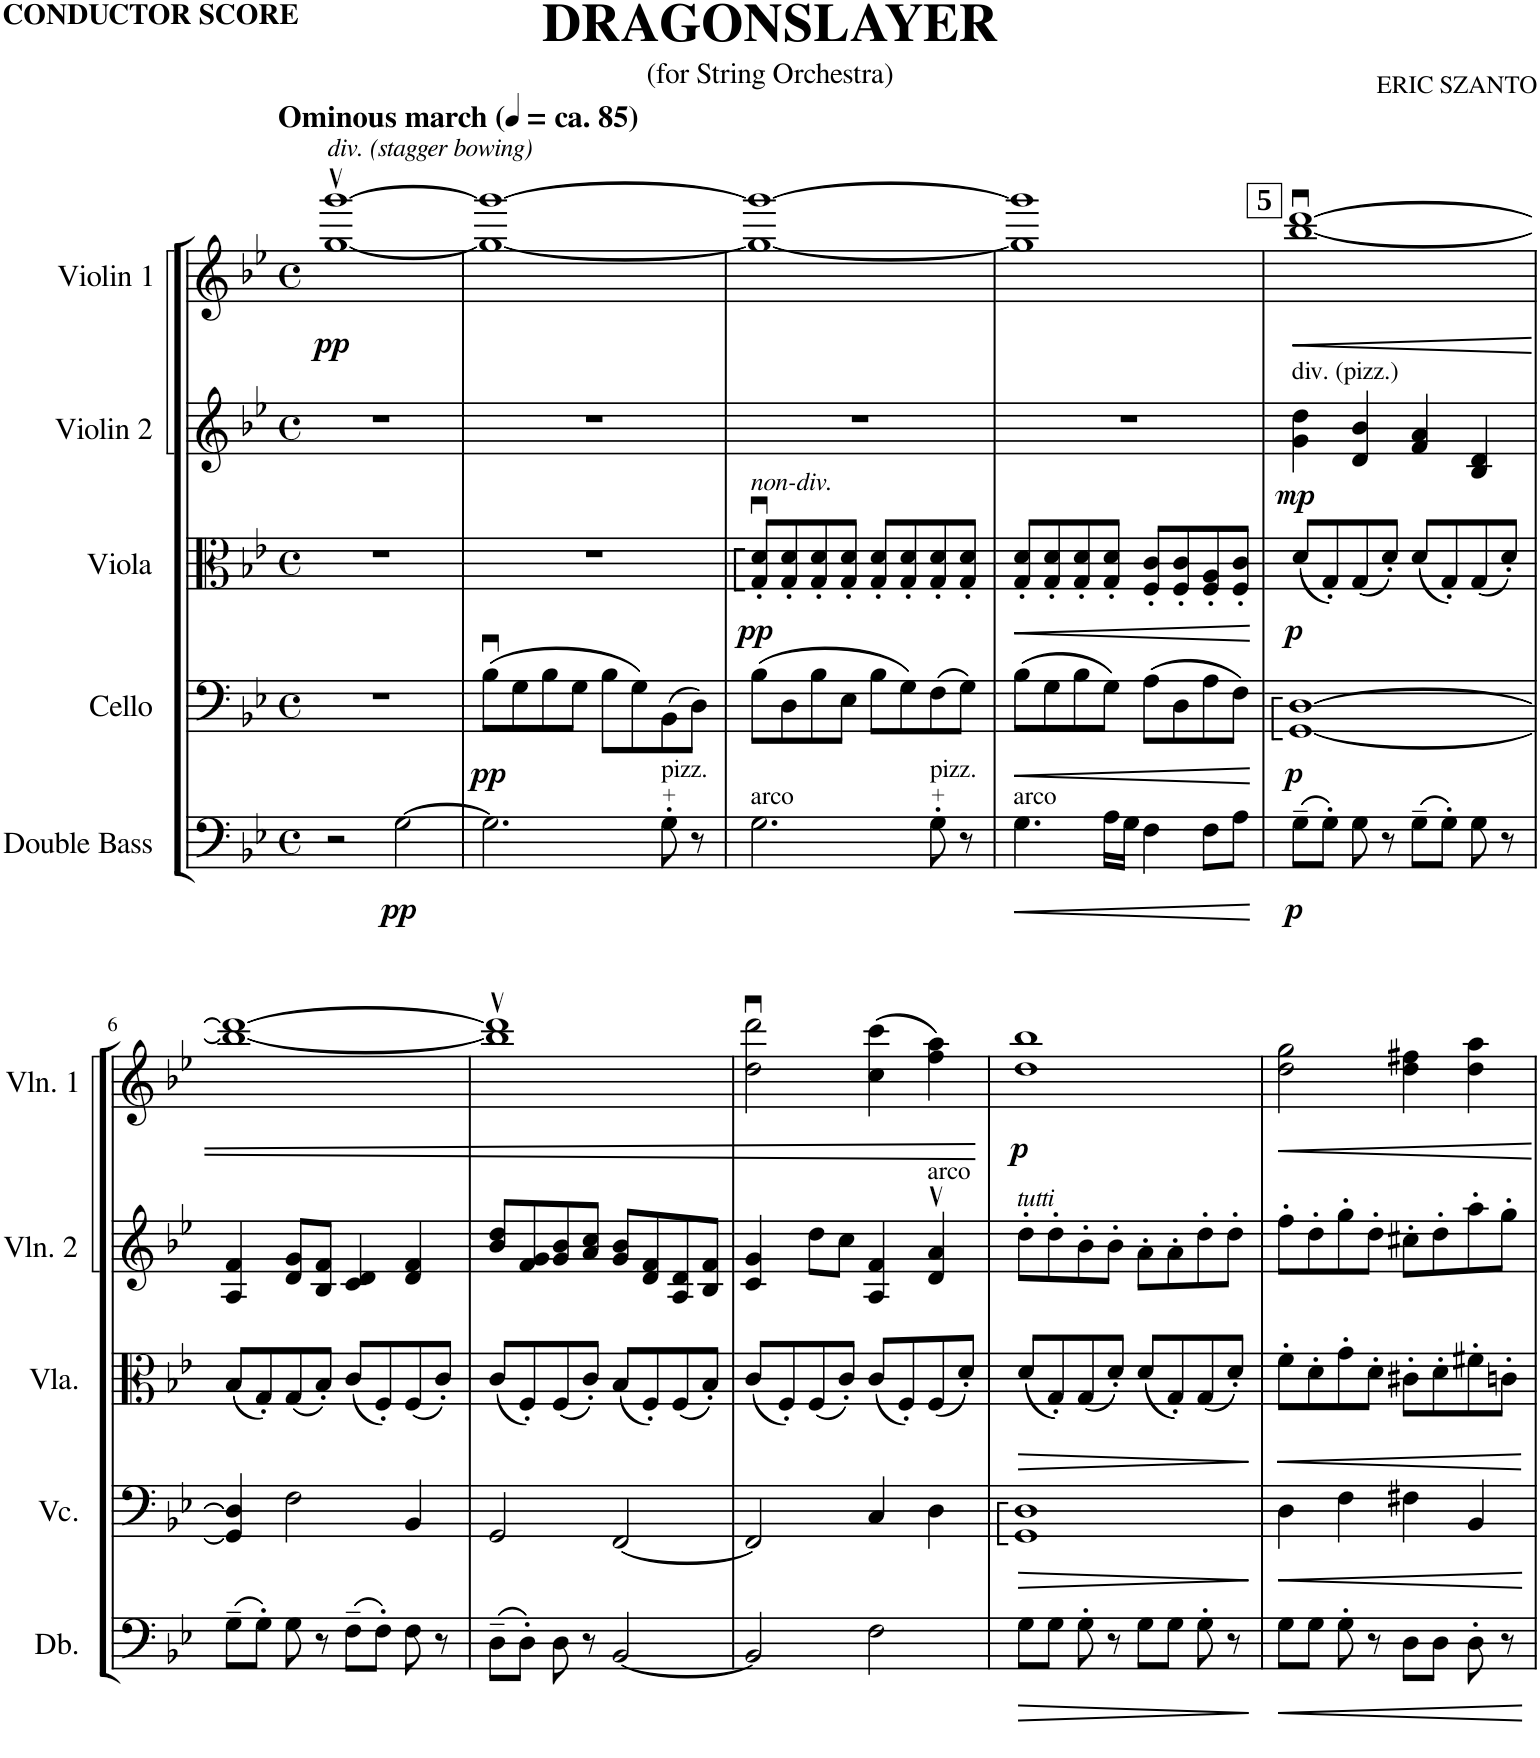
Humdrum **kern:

**kern	**dynam	**kern	**dynam	**kern	**dynam	**kern	**dynam	**kern	**dynam
*part5	*part5	*part4	*part4	*part3	*part3	*part2	*part2	*part1	*part1
*staff5	*staff5	*staff4	*staff4	*staff3	*staff3	*staff2	*staff2	*staff1	*staff1
*I"Double Bass	*	*I"Cello	*	*I"Viola	*	*I"Violin 2	*	*I"Violin 1	*
*I'Db.	*	*	*	*I'Vla.	*	*I'Vln. 2	*	*I'Vln. 1	*
*clefF4	*	*clefF4	*	*clefC3	*	*clefG2	*	*clefG2	*
*Trd7c12	*	*	*	*	*	*	*	*	*
*k[b-e-]	*	*k[b-e-]	*	*k[b-e-]	*	*k[b-e-]	*	*k[b-e-]	*
*M4/4	*	*M4/4	*	*M4/4	*	*M4/4	*	*M4/4	*
*met(c)	*	*met(c)	*	*met(c)	*	*met(c)	*	*met(c)	*
=1	=1	=1	=1	=1	=1	=1	=1	=1	=1
!	!	!	!	!	!	!	!	!LO:TX:a:B:t=Ominous march (	!
!	!	!	!	!	!	!	!	!LO:TX:a:B:t=ca. 85)	!
!	!	!	!	!	!	!	!	!LO:TX:a:i:t=div. (stagger bowing)	!
!	!	!	!	!	!	!	!	!	!LO:DY:b
2r	.	1r	.	1r	.	1r	.	[1ggv [1gggv	pp
!	!LO:DY:b	!	!	!	!	!	!	!	!
[2G\	pp	.	.	.	.	.	.	.	.
=2	=2	=2	=2	=2	=2	=2	=2	=2	=2
!	!	!	!LO:DY:b	!	!	!	!	!	!
2.G\]	.	(8B-u\L	pp	1r	.	1r	.	1gg_ 1ggg_	.
.	.	8G\	.	.	.	.	.	.	.
.	.	8B-\	.	.	.	.	.	.	.
.	.	8G\J	.	.	.	.	.	.	.
.	.	8B-\L	.	.	.	.	.	.	.
.	.	8G\)	.	.	.	.	.	.	.
!LO:TX:a:t=pizz.	!	!	!	!	!	!	!	!	!
8G'\	.	(8BB-\	.	.	.	.	.	.	.
8r	.	8D\J)	.	.	.	.	.	.	.
=3	=3	=3	=3	=3	=3	=3	=3	=3	=3
!	!	!	!	!LO:TX:a:i:t=non-div.	!	!	!	!	!
!LO:TX:a:t=arco	!	!	!	!	!	!	!	!	!
!	!	!	!	!	!LO:DY:b	!	!	!	!
2.G\	.	(8B-\L	.	8G/u' 8d/u'L	pp	1r	.	1gg_ 1ggg_	.
.	.	8D\	.	8G/' 8d/'	.	.	.	.	.
.	.	8B-\	.	8G/' 8d/'	.	.	.	.	.
.	.	8E-\J	.	8G/' 8d/'J	.	.	.	.	.
.	.	8B-\L	.	8G/' 8d/'L	.	.	.	.	.
.	.	8G\)	.	8G/' 8d/'	.	.	.	.	.
!LO:TX:a:t=pizz.	!	!	!	!	!	!	!	!	!
8G'\	.	(8F\	.	8G/' 8d/'	.	.	.	.	.
8r	.	8G\J)	.	8G/' 8d/'J	.	.	.	.	.
=4	=4	=4	=4	=4	=4	=4	=4	=4	=4
!LO:TX:a:t=arco	!	!	!	!	!	!	!	!	!
!	!LO:HP:b	!	!LO:HP:b	!	!LO:HP:b	!	!	!	!
4.G\	<	(8B-\L	<	8G/' 8d/'L	<	1r	.	1gg] 1ggg]	.
.	.	8G\	.	8G/' 8d/'	.	.	.	.	.
.	.	8B-\	.	8G/' 8d/'	.	.	.	.	.
16A\LL	.	8G\J)	.	8G/' 8d/'J	.	.	.	.	.
16G\JJ	.	.	.	.	.	.	.	.	.
4F\	.	(8A\L	.	8F/' 8c/'L	.	.	.	.	.
.	.	8D\	.	8F/' 8c/'	.	.	.	.	.
8F\L	.	8A\	.	8F/' 8A/'	.	.	.	.	.
8A\J	.	8F\J)	.	8F/' 8c/'J	.	.	.	.	.
.	[	.	[	.	[	.	.	.	.
!!LO:REH:place=s1:a:B:cj:fs=12:t=5
=5	=5	=5	=5	=5	=5	=5	=5	=5	=5
!	!	!	!	!	!	!LO:TX:a:t=div. (pizz.)	!	!	!
!	!LO:DY:b	!	!LO:DY:b	!	!LO:DY:b	!	!LO:DY:b	!	!LO:HP:b
(8G~\L	p	[1GG [1D	p	(8d/L	p	4g\ 4dd\	mp	[1bb-u [1dddu	<
8G'\J)	.	.	.	8G'/)	.	.	.	.	.
8G\	.	.	.	(8G/	.	4d/ 4b-/	.	.	.
8r	.	.	.	8d'/J)	.	.	.	.	.
(8G~\L	.	.	.	(8d/L	.	4f/ 4a/	.	.	.
8G'\J)	.	.	.	8G'/)	.	.	.	.	.
8G\	.	.	.	(8G/	.	4B-/ 4d/	.	.	.
8r	.	.	.	8d'/J)	.	.	.	.	.
!!LO:LB:g=z
=6	=6	=6	=6	=6	=6	=6	=6	=6	=6
(8G~\L	.	4GG/] 4D/]	.	(8B-/L	.	4A/ 4f/	.	1bb-_ 1ddd_	.
8G'\J)	.	.	.	8G'/)	.	.	.	.	.
8G\	.	2F\	.	(8G/	.	8d/ 8g/L	.	.	.
8r	.	.	.	8B-'/J)	.	8B-/ 8f/J	.	.	.
(8F~\L	.	.	.	(8c/L	.	4c/ 4d/	.	.	.
8F'\J)	.	.	.	8F'/)	.	.	.	.	.
8F\	.	4BB-/	.	(8F/	.	4d/ 4f/	.	.	.
8r	.	.	.	8c'/J)	.	.	.	.	.
=7	=7	=7	=7	=7	=7	=7	=7	=7	=7
(8D~\L	.	2GG/	.	(8c/L	.	8b-/ 8dd/L	.	1bb-]v 1ddd]v	.
8D'\J)	.	.	.	8F'/)	.	8f/ 8g/	.	.	.
8D\	.	.	.	(8F/	.	8g/ 8b-/	.	.	.
8r	.	.	.	8c'/J)	.	8a/ 8cc/J	.	.	.
[2BB-/	.	[2FF/	.	(8B-/L	.	8g/ 8b-/L	.	.	.
.	.	.	.	8F'/)	.	8d/ 8f/	.	.	.
.	.	.	.	(8F/	.	8A/ 8d/	.	.	.
.	.	.	.	8B-'/J)	.	8B-/ 8f/J	.	.	.
=8	=8	=8	=8	=8	=8	=8	=8	=8	=8
2BB-/]	.	2FF/]	.	(8c/L	.	4c/ 4g/	.	2dd\u 2ddd\u	.
.	.	.	.	8F'/)	.	.	.	.	.
.	.	.	.	(8F/	.	8dd\L	.	.	.
.	.	.	.	8c'/J)	.	8cc\J	.	.	.
2F\	.	4C/	.	(8c/L	.	4A/ 4f/	.	(4cc\ 4ccc\	.
.	.	.	.	8F'/)	.	.	.	.	.
!	!	!	!	!	!	!LO:TX:a:t=arco	!	!	!
.	.	4D\	.	(8F/	.	4d/v 4a/v	.	4ff\ 4aa\)	.
.	.	.	.	8d'/J)	.	.	.	.	.
.	.	.	.	.	.	.	.	.	[
=9	=9	=9	=9	=9	=9	=9	=9	=9	=9
!	!	!	!	!	!	!LO:TX:a:i:t=tutti	!	!	!
!	!LO:HP:b	!	!LO:HP:b	!	!LO:HP:b	!	!	!	!LO:DY:b
8G\L	>	1GG 1D	>	(8d/L	>	8dd'\L	.	1dd 1bb-	p
8G\J	.	.	.	8G'/)	.	8dd'\	.	.	.
8G'\	.	.	.	(8G/	.	8b-'\	.	.	.
8r	.	.	.	8d'/J)	.	8b-'\J	.	.	.
8G\L	.	.	.	(8d/L	.	8a'\L	.	.	.
8G\J	.	.	.	8G'/)	.	8a'\	.	.	.
8G'\	.	.	.	(8G/	.	8dd'\	.	.	.
8r	.	.	.	8d'/J)	.	8dd'\J	.	.	.
.	]	.	]	.	]	.	.	.	.
=10	=10	=10	=10	=10	=10	=10	=10	=10	=10
!	!LO:HP:b	!	!LO:HP:b	!	!LO:HP:b	!	!	!	!
8G\L	<	4D\	<	8f'\L	<	8ff'\L	.	2dd\ 2gg\	.
8G\J	.	.	.	8d'\	.	8dd'\	.	.	.
8G'\	.	4F\	.	8g'\	.	8gg'\	.	.	.
8r	.	.	.	8d'\J	.	8dd'\J	.	.	.
8D\L	.	4F#X\	.	8c#X'\L	.	8cc#X'\L	.	4dd\ 4ff#X\	.
8D\J	.	.	.	8d'\	.	8dd'\	.	.	.
8D'\	.	4BB-/	.	8f#X'\	.	8aa'\	.	4dd\ 4aa\	.
8r	.	.	.	8cn'\J	.	8gg'\J	.	.	.
.	[	.	[	.	[	.	.	.	.
=	=	=	=	=	=	=	=	=	=
*-	*-	*-	*-	*-	*-	*-	*-	*-	*-
